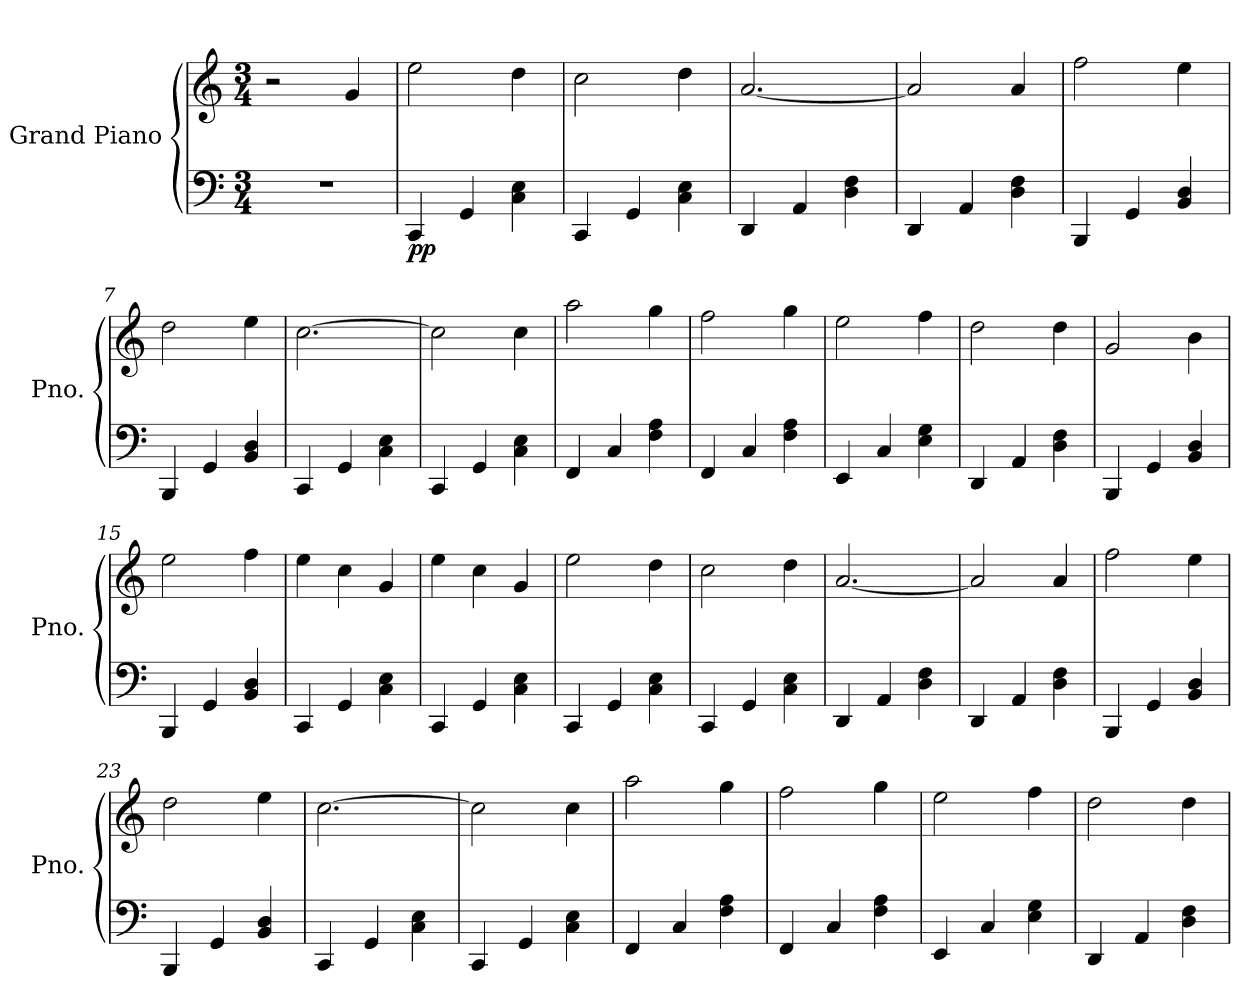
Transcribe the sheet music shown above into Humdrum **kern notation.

**kern	**kern	**dynam
*part1	*part1	*part1
*staff2	*staff1	*staff1/2
*I"Grand Piano	*	*
*I'Pno.	*	*
*clefF4	*clefG2	*
*k[]	*k[]	*
*M3/4	*M3/4	*
*MM160	*MM160	*
=1	=1	=1
2.r	2r	.
.	4g/	.
=2	=2	=2
!	!	!LO:DY:b=2
!	!	!LO:DY:n=1:b=2
4CC/	2ee\	p p
4GG/	.	.
4C\ 4E\	4dd\	.
=3	=3	=3
4CC/	2cc\	.
4GG/	.	.
4C\ 4E\	4dd\	.
=4	=4	=4
4DD/	[2.a/	.
4AA/	.	.
4D\ 4F\	.	.
=5	=5	=5
4DD/	2a/]	.
4AA/	.	.
4D\ 4F\	4a/	.
=6	=6	=6
4BBB/	2ff\	.
4GG/	.	.
4BB/ 4D/	4ee\	.
=7	=7	=7
4BBB/	2dd\	.
4GG/	.	.
4BB/ 4D/	4ee\	.
=8	=8	=8
4CC/	[2.cc\	.
4GG/	.	.
4C\ 4E\	.	.
=9	=9	=9
4CC/	2cc\]	.
4GG/	.	.
4C\ 4E\	4cc\	.
=10	=10	=10
4FF/	2aa\	.
4C/	.	.
4F\ 4A\	4gg\	.
=11	=11	=11
4FF/	2ff\	.
4C/	.	.
4F\ 4A\	4gg\	.
!!LO:LB:g=z
=12	=12	=12
4EE/	2ee\	.
4C/	.	.
4E\ 4G\	4ff\	.
=13	=13	=13
4DD/	2dd\	.
4AA/	.	.
4D\ 4F\	4dd\	.
=14	=14	=14
4BBB/	2g/	.
4GG/	.	.
4BB/ 4D/	4b\	.
=15	=15	=15
4BBB/	2ee\	.
4GG/	.	.
4BB/ 4D/	4ff\	.
=16	=16	=16
4CC/	4ee\	.
4GG/	4cc\	.
4C\ 4E\	4g/	.
=17	=17	=17
4CC/	4ee\	.
4GG/	4cc\	.
4C\ 4E\	4g/	.
=18	=18	=18
4CC/	2ee\	.
4GG/	.	.
4C\ 4E\	4dd\	.
=19	=19	=19
4CC/	2cc\	.
4GG/	.	.
4C\ 4E\	4dd\	.
=20	=20	=20
4DD/	[2.a/	.
4AA/	.	.
4D\ 4F\	.	.
=21	=21	=21
4DD/	2a/]	.
4AA/	.	.
4D\ 4F\	4a/	.
=22	=22	=22
4BBB/	2ff\	.
4GG/	.	.
4BB/ 4D/	4ee\	.
!!LO:LB:g=z
=23	=23	=23
4BBB/	2dd\	.
4GG/	.	.
4BB/ 4D/	4ee\	.
=24	=24	=24
4CC/	[2.cc\	.
4GG/	.	.
4C\ 4E\	.	.
=25	=25	=25
4CC/	2cc\]	.
4GG/	.	.
4C\ 4E\	4cc\	.
=26	=26	=26
4FF/	2aa\	.
4C/	.	.
4F\ 4A\	4gg\	.
=27	=27	=27
4FF/	2ff\	.
4C/	.	.
4F\ 4A\	4gg\	.
=28	=28	=28
4EE/	2ee\	.
4C/	.	.
4E\ 4G\	4ff\	.
=29	=29	=29
4DD/	2dd\	.
4AA/	.	.
4D\ 4F\	4dd\	.
=	=	=
*-	*-	*-
